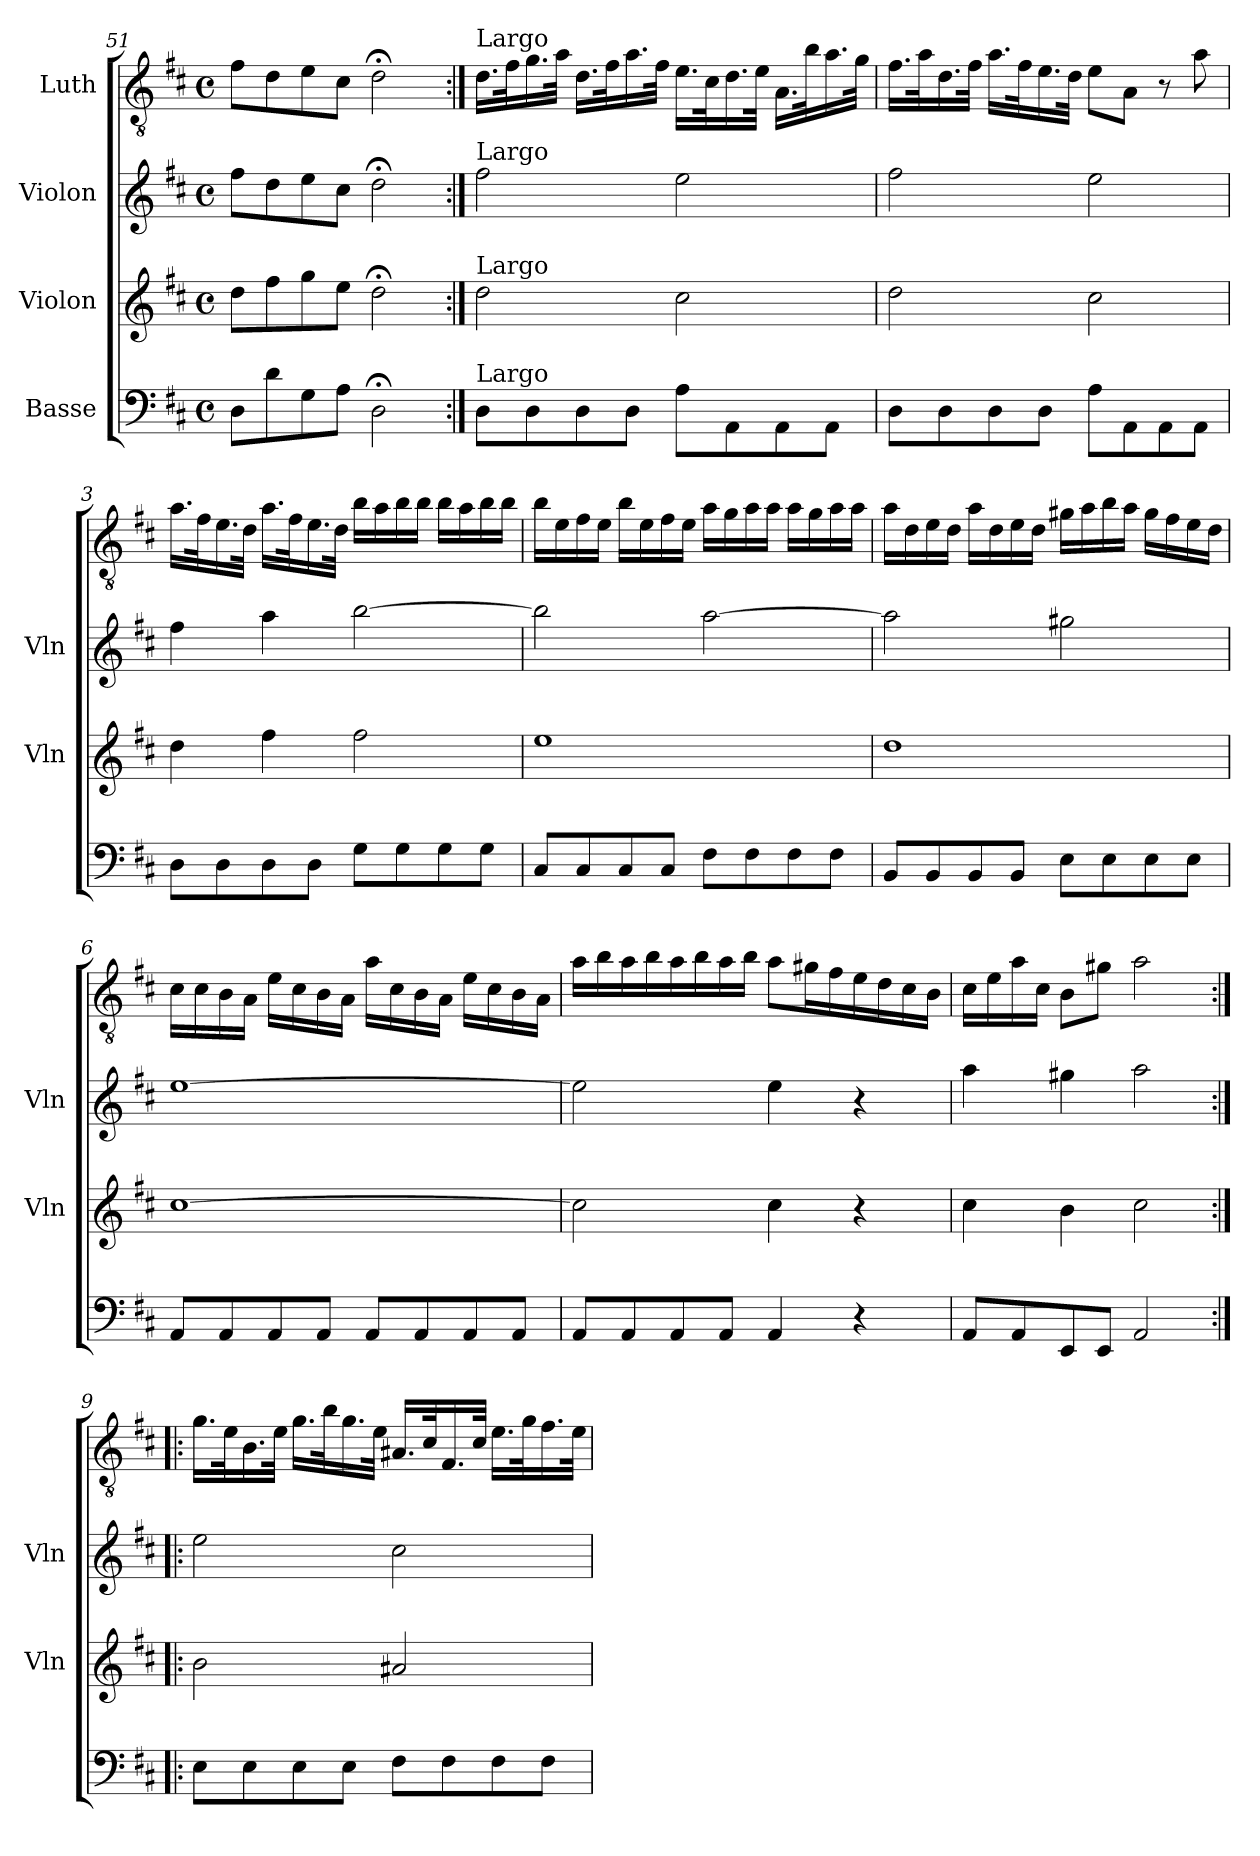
**kern	**kern	**kern	**kern
*part4	*part3	*part2	*part1
*staff4	*staff3	*staff2	*staff1
*I"Basse	*I"Violon	*I"Violon	*I"Luth
*	*I'Vln	*I'Vln	*
*clefF4	*clefG2	*clefG2	*clefGv2
*k[f#c#]	*k[f#c#]	*k[f#c#]	*k[f#c#]
*M4/4	*M4/4	*M4/4	*M4/4
*met(c)	*met(c)	*met(c)	*met(c)
=51	=51	=51	=51
8D\L	8dd\L	8ff#\L	8f#\L
8d\	8ff#\	8dd\	8d\
8G\	8gg\	8ee\	8e\
8A\J	8ee\J	8cc#\J	8c#\J
2D;<\	2dd;<\	2dd;<\	2d;<\
!!LO:LB:g=z
=1:|!	=1:|!	=1:|!	=1:|!
*	*	*	*MM30
!	!	!	!LO:TX:a:t=Largo
!	!	!LO:TX:a:t=Largo	!
!	!LO:TX:a:t=Largo	!	!
!LO:TX:a:t=Largo	!	!	!
8D\L	2dd\	2ff#\	16.d\LL
.	.	.	32f#\K
8D\	.	.	16.g\
.	.	.	32a\JJk
8D\	.	.	16.d\LL
.	.	.	32f#\K
8D\J	.	.	16.a\
.	.	.	32f#\JJk
8A\L	2cc#\	2ee\	16.e\LL
.	.	.	32c#\K
8AA\	.	.	16.d\
.	.	.	32e\JJk
8AA\	.	.	16.A\LL
.	.	.	32b\K
8AA\J	.	.	16.a\
.	.	.	32g\JJk
=2	=2	=2	=2
8D\L	2dd\	2ff#\	16.f#\LL
.	.	.	32a\K
8D\	.	.	16.d\
.	.	.	32f#\JJk
8D\	.	.	16.a\LL
.	.	.	32f#\K
8D\J	.	.	16.e\
.	.	.	32d\JJk
8A\L	2cc#\	2ee\	8e\L
8AA\	.	.	8A\J
8AA\	.	.	8r
8AA\J	.	.	8a\
!!LO:LB:g=z
=3	=3	=3	=3
8D\L	4dd\	4ff#\	16.a\LL
.	.	.	32f#\K
8D\	.	.	16.e\
.	.	.	32d\JJk
8D\	4ff#\	4aa\	16.a\LL
.	.	.	32f#\K
8D\J	.	.	16.e\
.	.	.	32d\JJk
8G\L	2ff#\	[2bb\	16b\LL
.	.	.	16a\
8G\	.	.	16b\
.	.	.	16b\JJ
8G\	.	.	16b\LL
.	.	.	16a\
8G\J	.	.	16b\
.	.	.	16b\JJ
=4	=4	=4	=4
8C#/L	1ee	2bb\]	16b\LL
.	.	.	16e\
8C#/	.	.	16f#\
.	.	.	16e\JJ
8C#/	.	.	16b\LL
.	.	.	16e\
8C#/J	.	.	16f#\
.	.	.	16e\JJ
8F#\L	.	[2aa\	16a\LL
.	.	.	16g\
8F#\	.	.	16a\
.	.	.	16a\JJ
8F#\	.	.	16a\LL
.	.	.	16g\
8F#\J	.	.	16a\
.	.	.	16a\JJ
=5	=5	=5	=5
8BB/L	1dd	2aa\]	16a\LL
.	.	.	16d\
8BB/	.	.	16e\
.	.	.	16d\JJ
8BB/	.	.	16a\LL
.	.	.	16d\
8BB/J	.	.	16e\
.	.	.	16d\JJ
8E\L	.	2gg#X\	16g#X\LL
.	.	.	16a\
8E\	.	.	16b\
.	.	.	16a\JJ
8E\	.	.	16g#\LL
.	.	.	16f#\
8E\J	.	.	16e\
.	.	.	16d\JJ
!!LO:LB:g=z
=6	=6	=6	=6
8AA/L	[1cc#	[1ee	16c#\LL
.	.	.	16c#\
8AA/	.	.	16B\
.	.	.	16A\JJ
8AA/	.	.	16e\LL
.	.	.	16c#\
8AA/J	.	.	16B\
.	.	.	16A\JJ
8AA/L	.	.	16a\LL
.	.	.	16c#\
8AA/	.	.	16B\
.	.	.	16A\JJ
8AA/	.	.	16e\LL
.	.	.	16c#\
8AA/J	.	.	16B\
.	.	.	16A\JJ
=7	=7	=7	=7
8AA/L	2cc#\]	2ee\]	16a\LL
.	.	.	16b\
8AA/	.	.	16a\
.	.	.	16b\
8AA/	.	.	16a\
.	.	.	16b\
8AA/J	.	.	16a\
.	.	.	16b\JJ
4AA/	4cc#\	4ee\	8a\L
.	.	.	16g#X\L
.	.	.	16f#\
4r	4r	4r	16e\
.	.	.	16d\
.	.	.	16c#\
.	.	.	16B\JJ
=8	=8	=8	=8
8AA/L	4cc#\	4aa\	16c#\LL
.	.	.	16e\
8AA/	.	.	16a\
.	.	.	16c#\JJ
8EE/	4b\	4gg#X\	8B\L
8EE/J	.	.	8g#X\J
2AA/	2cc#\	2aa\	2a\
!!LO:PB:g=z
=9:|!|:	=9:|!|:	=9:|!|:	=9:|!|:
8E\L	2b\	2ee\	16.g\LL
.	.	.	32e\K
8E\	.	.	16.B\
.	.	.	32e\JJk
8E\	.	.	16.g\LL
.	.	.	32b\K
8E\J	.	.	16.g\
.	.	.	32e\JJk
8F#\L	2a#X/	2cc#\	16.A#X/LL
.	.	.	32c#/K
8F#\	.	.	16.F#/
.	.	.	32c#/JJk
8F#\	.	.	16.e\LL
.	.	.	32g\K
8F#\J	.	.	16.f#\
.	.	.	32e\JJk
=	=	=	=
*-	*-	*-	*-
